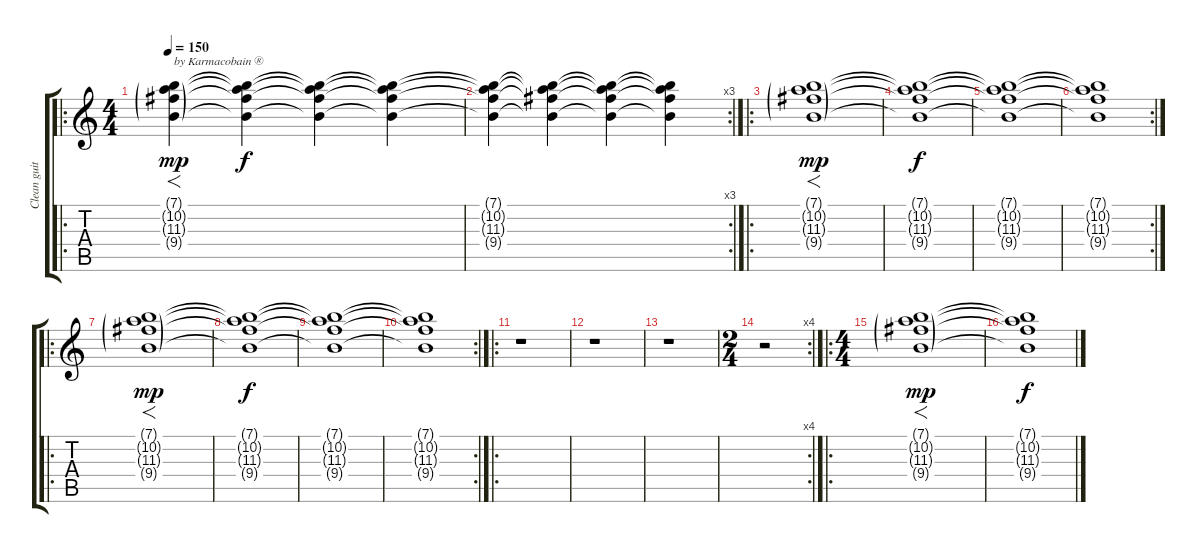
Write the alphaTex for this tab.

\track ("Clean guitar/ fade in effect" "Clean guit") {instrument electricguitarjazz}
\staff {score tabs}
\tuning (E4 B3 G3 D3 A2 D2) {hide}
\ro
\ts (4 4)
\tempo 150
\clef g2
\ks c
(7.1{g} 10.2{g} 11.3{g} 9.4{g}).4{f txt "by Karmacobain ®" dy mp volume 6 instrument pad2warm} (7.1{t} 10.2{t} 11.3{t} 9.4{t}).4{dy f} (7.1{t} 10.2{t} 11.3{t} 9.4{t}).4 (7.1{t} 10.2{t} 11.3{t} 9.4{t}).4 |
\rc 3
(7.1{t} 10.2{t} 11.3{t} 9.4{t}).4 (7.1{t} 10.2{t} 11.3{t} 9.4{t}).4 (7.1{t} 10.2{t} 11.3{t} 9.4{t}).4 (7.1{t} 10.2{t} 11.3{t} 9.4{t}).4 |
\ro
(7.1{g} 10.2{g} 11.3{g} 9.4{g}).1{f dy mp volume 9 instrument pad2warm} |
(7.1{t} 10.2{t} 11.3{t} 9.4{t}).1{dy f} |
(7.1{t} 10.2{t} 11.3{t} 9.4{t}).1{volume 7 instrument pad2warm} |
\rc 2
(7.1{t} 10.2{t} 11.3{t} 9.4{t}).1 |
\ro
(7.1{g} 10.2{g} 11.3{g} 9.4{g}).1{f dy mp volume 9 instrument pad2warm} |
(7.1{t} 10.2{t} 11.3{t} 9.4{t}).1{dy f} |
(7.1{t} 10.2{t} 11.3{t} 9.4{t}).1{volume 7 instrument pad2warm} |
\rc 2
(7.1{t} 10.2{t} 11.3{t} 9.4{t}).1 |
\ro
r.1 |
r.1 |
r.1 |
\rc 4
\ts (2 4)
r.2 |
\ro
\ts (4 4)
(7.1{g} 10.2{g} 11.3{g} 9.4{g}).1{f dy mp volume 9 instrument pad2warm} |
(7.1{t} 10.2{t} 11.3{t} 9.4{t}).1{dy f}
